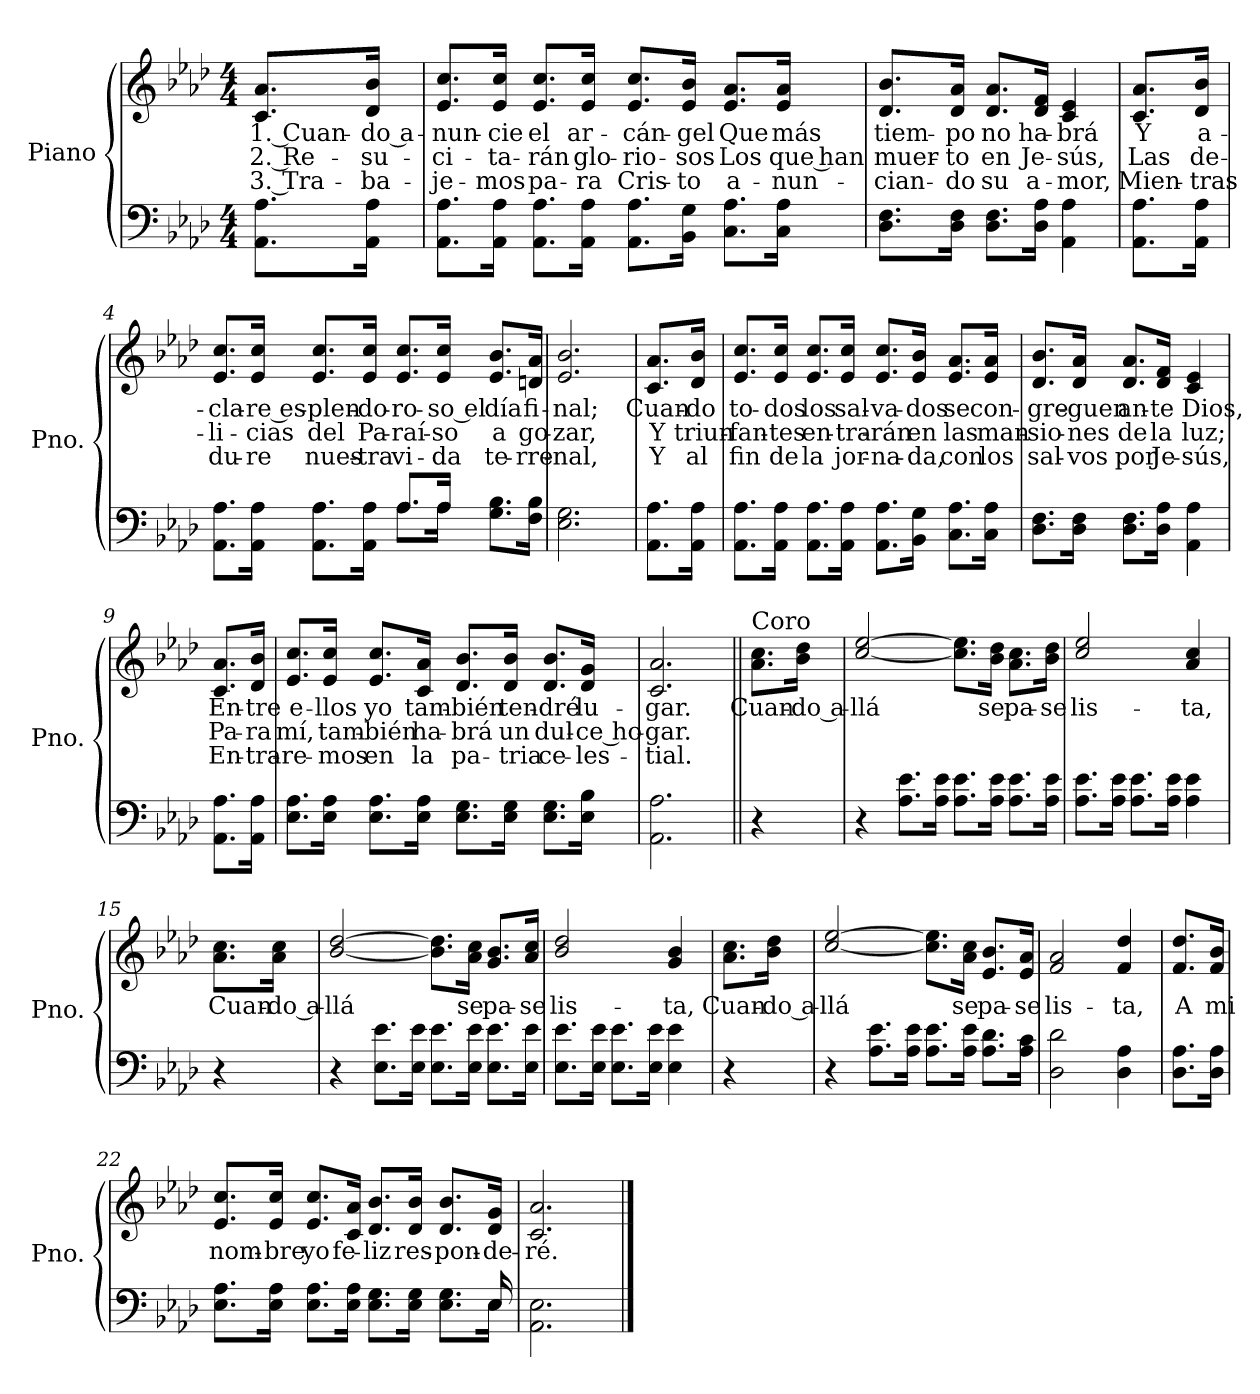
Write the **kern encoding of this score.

**kern	**kern	**text	**text	**text
*part1	*part1	*part1	*part1	*part1
*staff2	*staff1	*staff1	*staff1	*staff1
*I"Piano	*	*	*	*
*I'Pno.	*	*	*	*
*stria5	*stria5	*	*	*
*clefF4	*clefG2	*	*	*
*k[b-e-a-d-]	*k[b-e-a-d-]	*	*	*
*M4/4	*M4/4	*	*	*
=	=	=	=	=
!	!	!LO:LY:b	!LO:LY:b	!LO:LY:b
8.AA-\ 8.A-\L	8.c/ 8.a-/L	1. Cuan-	2. Re-	3. Tra-
!	!	!LO:LY:b	!LO:LY:b	!LO:LY:b
16AA-\ 16A-\Jk	16d-/ 16b-/Jk	-do a-	-su-	-ba-
=1	=1	=1	=1	=1
!	!	!LO:LY:b	!LO:LY:b	!LO:LY:b
8.AA-\ 8.A-\L	8.e-/ 8.cc/L	-nun-	-ci-	-je-
!	!	!LO:LY:b	!LO:LY:b	!LO:LY:b
16AA-\ 16A-\Jk	16e-/ 16cc/Jk	-cie	-ta-	-mos
!	!	!LO:LY:b	!LO:LY:b	!LO:LY:b
8.AA-\ 8.A-\L	8.e-/ 8.cc/L	el	-rán	pa-
!	!	!LO:LY:b	!LO:LY:b	!LO:LY:b
16AA-\ 16A-\Jk	16e-/ 16cc/Jk	ar-	glo-	-ra
!	!	!LO:LY:b	!LO:LY:b	!LO:LY:b
8.AA-\ 8.A-\L	8.e-/ 8.cc/L	-cán-	-rio-	Cris-
!	!	!LO:LY:b	!LO:LY:b	!LO:LY:b
16BB-\ 16G\Jk	16e-/ 16b-/Jk	-gel	-sos	-to
!	!	!LO:LY:b	!LO:LY:b	!LO:LY:b
8.C\ 8.A-\L	8.e-/ 8.a-/L	Que	Los	a-
!	!	!LO:LY:b	!LO:LY:b	!LO:LY:b
16C\ 16A-\Jk	16e-/ 16a-/Jk	más	que han	-nun-
=2	=2	=2	=2	=2
!	!	!LO:LY:b	!LO:LY:b	!LO:LY:b
8.D-\ 8.F\L	8.d-/ 8.b-/L	tiem-	muer-	-cian-
!	!	!LO:LY:b	!LO:LY:b	!LO:LY:b
16D-\ 16F\Jk	16d-/ 16a-/Jk	-po	-to	-do
!	!	!LO:LY:b	!LO:LY:b	!LO:LY:b
8.D-\ 8.F\L	8.d-/ 8.a-/L	no	en	su
!	!	!LO:LY:b	!LO:LY:b	!LO:LY:b
16D-\ 16A-\Jk	16d-/ 16f/Jk	ha-	Je-	a-
!	!	!LO:LY:b	!LO:LY:b	!LO:LY:b
4AA-\ 4A-\	4c/ 4e-/	-brá	-sús,	-mor,
!!LO:LB:g=z
=3	=3	=3	=3	=3
!	!	!LO:LY:b	!LO:LY:b	!LO:LY:b
8.AA-\ 8.A-\L	8.c/ 8.a-/L	Y	Las	Mien-
!	!	!LO:LY:b	!LO:LY:b	!LO:LY:b
16AA-\ 16A-\Jk	16d-/ 16b-/Jk	a-	de-	-tras
=4	=4	=4	=4	=4
*^	*	*	*	*
!	!	!	!LO:LY:b	!LO:LY:b	!LO:LY:b
8.AA-\ 8.A-\L	2ryy	8.e-/ 8.cc/L	-cla-	-li-	du-
!	!	!	!LO:LY:b	!LO:LY:b	!LO:LY:b
16AA-\ 16A-\Jk	.	16e-/ 16cc/Jk	-re es-	-cias	-re
!	!	!	!LO:LY:b	!LO:LY:b	!LO:LY:b
8.AA-\ 8.A-\L	.	8.e-/ 8.cc/L	-plen-	del	nues-
!	!	!	!LO:LY:b	!LO:LY:b	!LO:LY:b
16AA-\ 16A-\Jk	.	16e-/ 16cc/Jk	-do-	Pa-	-tra
!	!	!	!LO:LY:b	!LO:LY:b	!LO:LY:b
8.A-/L	8.A-\L	8.e-/ 8.cc/L	-ro-	-raí-	vi-
!	!	!	!LO:LY:b	!LO:LY:b	!LO:LY:b
16A-/Jk	16A-\Jk	16e-/ 16cc/Jk	-so el	-so	-da
!	!	!	!LO:LY:b	!LO:LY:b	!LO:LY:b
8.G\ 8.B-\L	4ryy	8.e-/ 8.b-/L	día	a	te-
!	!	!	!LO:LY:b	!LO:LY:b	!LO:LY:b
16F\ 16B-\Jk	.	16dn/ 16a-/Jk	fi-	go-	-rre-
*v	*v	*	*	*	*
=5	=5	=5	=5	=5
!	!	!LO:LY:b	!LO:LY:b	!LO:LY:b
2.E-\ 2.G\	2.e-/ 2.b-/	-nal;	-zar,	-nal,
!!LO:LB:g=z
=6	=6	=6	=6	=6
!	!	!LO:LY:b	!LO:LY:b	!LO:LY:b
8.AA-\ 8.A-\L	8.c/ 8.a-/L	Cuan-	Y	Y
!	!	!LO:LY:b	!LO:LY:b	!LO:LY:b
16AA-\ 16A-\Jk	16d-/ 16b-/Jk	-do	triun-	al
=7	=7	=7	=7	=7
!	!	!LO:LY:b	!LO:LY:b	!LO:LY:b
8.AA-\ 8.A-\L	8.e-/ 8.cc/L	to-	-fan-	fin
!	!	!LO:LY:b	!LO:LY:b	!LO:LY:b
16AA-\ 16A-\Jk	16e-/ 16cc/Jk	-dos	-tes	de
!	!	!LO:LY:b	!LO:LY:b	!LO:LY:b
8.AA-\ 8.A-\L	8.e-/ 8.cc/L	los	en-	la
!	!	!LO:LY:b	!LO:LY:b	!LO:LY:b
16AA-\ 16A-\Jk	16e-/ 16cc/Jk	sal-	-tra-	jor-
!	!	!LO:LY:b	!LO:LY:b	!LO:LY:b
8.AA-\ 8.A-\L	8.e-/ 8.cc/L	-va-	-rán	-na-
!	!	!LO:LY:b	!LO:LY:b	!LO:LY:b
16BB-\ 16G\Jk	16e-/ 16b-/Jk	-dos	en	-da,
!	!	!LO:LY:b	!LO:LY:b	!LO:LY:b
8.C\ 8.A-\L	8.e-/ 8.a-/L	se	las	con
!	!	!LO:LY:b	!LO:LY:b	!LO:LY:b
16C\ 16A-\Jk	16e-/ 16a-/Jk	con-	man-	los
=8	=8	=8	=8	=8
!	!	!LO:LY:b	!LO:LY:b	!LO:LY:b
8.D-\ 8.F\L	8.d-/ 8.b-/L	-gre-	-sio-	sal-
!	!	!LO:LY:b	!LO:LY:b	!LO:LY:b
16D-\ 16F\Jk	16d-/ 16a-/Jk	-guen	-nes	-vos
!	!	!LO:LY:b	!LO:LY:b	!LO:LY:b
8.D-\ 8.F\L	8.d-/ 8.a-/L	an-	de	por
!	!	!LO:LY:b	!LO:LY:b	!LO:LY:b
16D-\ 16A-\Jk	16d-/ 16f/Jk	-te	la	Je-
!	!	!LO:LY:b	!LO:LY:b	!LO:LY:b
4AA-\ 4A-\	4c/ 4e-/	Dios,	luz;	-sús,
!!LO:LB:g=z
=9	=9	=9	=9	=9
!	!	!LO:LY:b	!LO:LY:b	!LO:LY:b
8.AA-\ 8.A-\L	8.c/ 8.a-/L	En-	Pa-	En-
!	!	!LO:LY:b	!LO:LY:b	!LO:LY:b
16AA-\ 16A-\Jk	16d-/ 16b-/Jk	-tre	-ra	-tra-
=10	=10	=10	=10	=10
!	!	!LO:LY:b	!LO:LY:b	!LO:LY:b
8.E-\ 8.A-\L	8.e-/ 8.cc/L	e-	mí,	-re-
!	!	!LO:LY:b	!LO:LY:b	!LO:LY:b
16E-\ 16A-\Jk	16e-/ 16cc/Jk	-llos	tam-	-mos
!	!	!LO:LY:b	!LO:LY:b	!LO:LY:b
8.E-\ 8.A-\L	8.e-/ 8.cc/L	yo	-bién	en
!	!	!LO:LY:b	!LO:LY:b	!LO:LY:b
16E-\ 16A-\Jk	16c/ 16a-/Jk	tam-	ha-	la
!	!	!LO:LY:b	!LO:LY:b	!LO:LY:b
8.E-\ 8.G\L	8.d-/ 8.b-/L	-bién	-brá	pa-
!	!	!LO:LY:b	!LO:LY:b	!LO:LY:b
16E-\ 16G\Jk	16d-/ 16b-/Jk	ten-	un	-tria
!	!	!LO:LY:b	!LO:LY:b	!LO:LY:b
8.E-\ 8.G\L	8.d-/ 8.b-/L	-dré	dul-	ce-
!	!	!LO:LY:b	!LO:LY:b	!LO:LY:b
16E-\ 16B-\Jk	16d-/ 16g/Jk	lu-	-ce ho-	-les-
=11	=11	=11	=11	=11
!	!	!LO:LY:b	!LO:LY:b	!LO:LY:b
2.AA-\ 2.A-\	2.c/ 2.a-/	-gar.	-gar.	-tial.
!!LO:PB:g=z
=12||	=12||	=12||	=12||	=12||
!	!LO:TX:a:t=Coro	!	!	!
!	!	!LO:LY:b	!	!
4r	8.a-\ 8.cc\L	Cuan-	.	.
!	!	!LO:LY:b	!	!
.	16b-\ 16dd-\Jk	-do a-	.	.
=13	=13	=13	=13	=13
!	!	!LO:LY:b	!	!
4r	[2cc/ [2ee-/	-llá	.	.
8.A-\ 8.e-\L	.	.	.	.
16A-\ 16e-\Jk	.	.	.	.
8.A-\ 8.e-\L	8.cc]\ 8.ee-]\L	.	.	.
!	!	!LO:LY:b	!	!
16A-\ 16e-\Jk	16b-\ 16dd-\Jk	se	.	.
!	!	!LO:LY:b	!	!
8.A-\ 8.e-\L	8.a-\ 8.cc\L	pa-	.	.
!	!	!LO:LY:b	!	!
16A-\ 16e-\Jk	16b-\ 16dd-\Jk	-se	.	.
=14	=14	=14	=14	=14
!	!	!LO:LY:b	!	!
8.A-\ 8.e-\L	2cc/ 2ee-/	lis-	.	.
16A-\ 16e-\Jk	.	.	.	.
8.A-\ 8.e-\L	.	.	.	.
16A-\ 16e-\Jk	.	.	.	.
!	!	!LO:LY:b	!	!
4A-\ 4e-\	4a-/ 4cc/	-ta,	.	.
!!LO:LB:g=z
=15	=15	=15	=15	=15
!	!	!LO:LY:b	!	!
4r	8.a-\ 8.cc\L	Cuan-	.	.
!	!	!LO:LY:b	!	!
.	16a-\ 16cc\Jk	-do a-	.	.
=16	=16	=16	=16	=16
!	!	!LO:LY:b	!	!
4r	[2b-/ [2dd-/	-llá	.	.
8.E-\ 8.e-\L	.	.	.	.
16E-\ 16e-\Jk	.	.	.	.
8.E-\ 8.e-\L	8.b-]\ 8.dd-]\L	.	.	.
!	!	!LO:LY:b	!	!
16E-\ 16e-\Jk	16a-\ 16cc\Jk	se	.	.
!	!	!LO:LY:b	!	!
8.E-\ 8.e-\L	8.g/ 8.b-/L	pa-	.	.
!	!	!LO:LY:b	!	!
16E-\ 16e-\Jk	16a-/ 16cc/Jk	-se	.	.
=17	=17	=17	=17	=17
!	!	!LO:LY:b	!	!
8.E-\ 8.e-\L	2b-/ 2dd-/	lis-	.	.
16E-\ 16e-\Jk	.	.	.	.
8.E-\ 8.e-\L	.	.	.	.
16E-\ 16e-\Jk	.	.	.	.
!	!	!LO:LY:b	!	!
4E-\ 4e-\	4g/ 4b-/	-ta,	.	.
!!LO:LB:g=z
=18	=18	=18	=18	=18
!	!	!LO:LY:b	!	!
4r	8.a-\ 8.cc\L	Cuan-	.	.
!	!	!LO:LY:b	!	!
.	16b-\ 16dd-\Jk	-do a-	.	.
=19	=19	=19	=19	=19
!	!	!LO:LY:b	!	!
4r	[2cc/ [2ee-/	-llá	.	.
8.A-\ 8.e-\L	.	.	.	.
16A-\ 16e-\Jk	.	.	.	.
8.A-\ 8.e-\L	8.cc]\ 8.ee-]\L	.	.	.
!	!	!LO:LY:b	!	!
16A-\ 16e-\Jk	16a-\ 16cc\Jk	se	.	.
!	!	!LO:LY:b	!	!
8.A-\ 8.d-\L	8.e-/ 8.b-/L	pa-	.	.
!	!	!LO:LY:b	!	!
16A-\ 16c\Jk	16e-/ 16a-/Jk	-se	.	.
=20	=20	=20	=20	=20
!	!	!LO:LY:b	!	!
2D-\ 2d-\	2f/ 2a-/	lis-	.	.
!	!	!LO:LY:b	!	!
4D-\ 4A-\	4f/ 4dd-/	-ta,	.	.
!!LO:LB:g=z
=21	=21	=21	=21	=21
!	!	!LO:LY:b	!	!
8.D-\ 8.A-\L	8.f/ 8.dd-/L	A	.	.
!	!	!LO:LY:b	!	!
16D-\ 16A-\Jk	16f/ 16b-/Jk	mi	.	.
=22	=22	=22	=22	=22
*^	*	*	*	*
!	!	!	!LO:LY:b	!	!
8.E-\ 8.A-\L	2...ryy	8.e-/ 8.cc/L	nom-	.	.
!	!	!	!LO:LY:b	!	!
16E-\ 16A-\Jk	.	16e-/ 16cc/Jk	-bre	.	.
!	!	!	!LO:LY:b	!	!
8.E-\ 8.A-\L	.	8.e-/ 8.cc/L	yo	.	.
!	!	!	!LO:LY:b	!	!
16E-\ 16A-\Jk	.	16c/ 16a-/Jk	fe-	.	.
!	!	!	!LO:LY:b	!	!
8.E-\ 8.G\L	.	8.d-/ 8.b-/L	-liz	.	.
!	!	!	!LO:LY:b	!	!
16E-\ 16G\Jk	.	16d-/ 16b-/Jk	res-	.	.
!	!	!	!LO:LY:b	!	!
8.E-\ 8.G\L	.	8.d-/ 8.b-/L	-pon-	.	.
!	!	!	!LO:LY:b	!	!
16E-\Jk	16E-/	16d-/ 16g/Jk	-de-	.	.
=23	=23	=23	=23	=23	=23
!	!	!	!LO:LY:b	!	!
*v	*v	*	*	*	*
2.AA-\ 2.E-\	2.c/ 2.a-/	-ré.	.	.
==	==	==	==	==
*-	*-	*-	*-	*-
